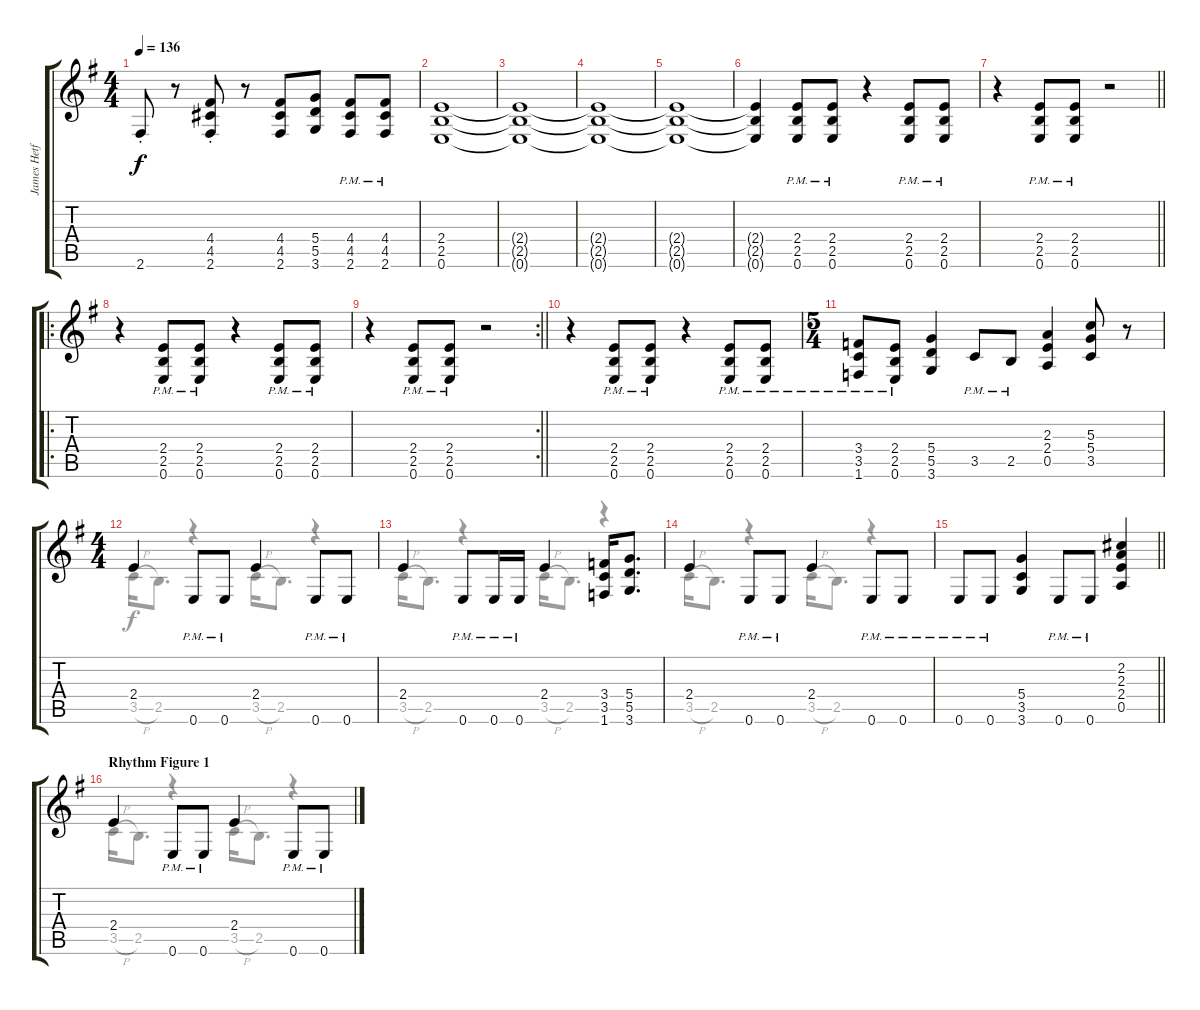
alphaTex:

\track ("James Hetfield" "James Hetf") {instrument distortionguitar}
\staff {score tabs}
\tuning (E4 B3 G3 D3 A2 E2) {hide}
\voice
\ts (4 4)
\tempo 136
\clef g2
\ks eminor
2.6{st}.8{dy f} r.8 (4.4{st} 4.5{st} 2.6{st}).8 r.8 (4.4 4.5 2.6).8 (5.4 5.5 3.6).8 (4.4{pm} 4.5{pm} 2.6{pm}).8 (4.4{pm} 4.5{pm} 2.6{pm}).8 |
(2.4 2.5 0.6).1 |
(2.4{t} 2.5{t} 0.6{t}).1 |
(2.4{t} 2.5{t} 0.6{t}).1 |
(2.4{t} 2.5{t} 0.6{t}).1 |
(2.4{t} 2.5{t} 0.6{t}).4 (2.4{pm} 2.5{pm} 0.6{pm}).8 (2.4{pm} 2.5{pm} 0.6{pm}).8 r.4 (2.4{pm} 2.5{pm} 0.6{pm}).8 (2.4{pm} 2.5{pm} 0.6{pm}).8 |
\barLineRight lightlight
r.4 (2.4{pm} 2.5{pm} 0.6{pm}).8 (2.4{pm} 2.5{pm} 0.6{pm}).8 r.2 |
\ro
r.4 (2.4{pm} 2.5{pm} 0.6{pm}).8 (2.4{pm} 2.5{pm} 0.6{pm}).8 r.4 (2.4{pm} 2.5{pm} 0.6{pm}).8 (2.4{pm} 2.5{pm} 0.6{pm}).8 |
\rc 2
\barLineRight lightlight
r.4 (2.4{pm} 2.5{pm} 0.6{pm}).8 (2.4{pm} 2.5{pm} 0.6{pm}).8 r.2 |
r.4 (2.4{pm} 2.5{pm} 0.6{pm}).8 (2.4{pm} 2.5{pm} 0.6{pm}).8 r.4 (2.4{pm} 2.5{pm} 0.6{pm}).8 (2.4{pm} 2.5{pm} 0.6{pm}).8 |
\ts (5 4)
(3.4{pm} 3.5{pm} 1.6{pm}).8 (2.4{pm} 2.5{pm} 0.6{pm}).8 (5.4 5.5 3.6).4 3.5{pm}.8 2.5{pm}.8 (2.3 2.4 0.5).4 (5.3 5.4 3.5).8 r.8 |
\ts (4 4)
2.4.4 0.6{pm}.8 0.6{pm}.8 2.4.4 0.6{pm}.8 0.6{pm}.8 |
2.4.4 0.6{pm}.8 0.6{pm}.16 0.6{pm}.16 2.4.4 (3.4 3.5 1.6).16 (5.4 5.5 3.6).8{d} |
2.4.4 0.6{pm}.8 0.6{pm}.8 2.4.4 0.6{pm}.8 0.6{pm}.8 |
\barLineRight lightlight
0.6{pm}.8 0.6{pm}.8 (5.4 3.5 3.6).4 0.6{pm}.8 0.6{pm}.8 (2.2 2.3 2.4 0.5).4 |
\section ("" "Rhythm Figure 1")
2.4.4 0.6{pm}.8 0.6{pm}.8 2.4.4 0.6{pm}.8 0.6{pm}.8
\voice
\clef g2
\ottava regular
\simile none
\ks eminor
|
|
|
|
|
|
\barLineRight lightlight
|
|
\barLineRight lightlight
|
|
|
3.5{h}.16 2.5.8{d} r.4 3.5{h}.16 2.5.8{d} r.4 |
3.5{h}.16 2.5.8{d} r.4 3.5{h}.16 2.5.8{d} r.4 |
3.5{h}.16 2.5.8{d} r.4 3.5{h}.16 2.5.8{d} r.4 |
\barLineRight lightlight
|
3.5{h}.16 2.5.8{d} r.4 3.5{h}.16 2.5.8{d} r.4
